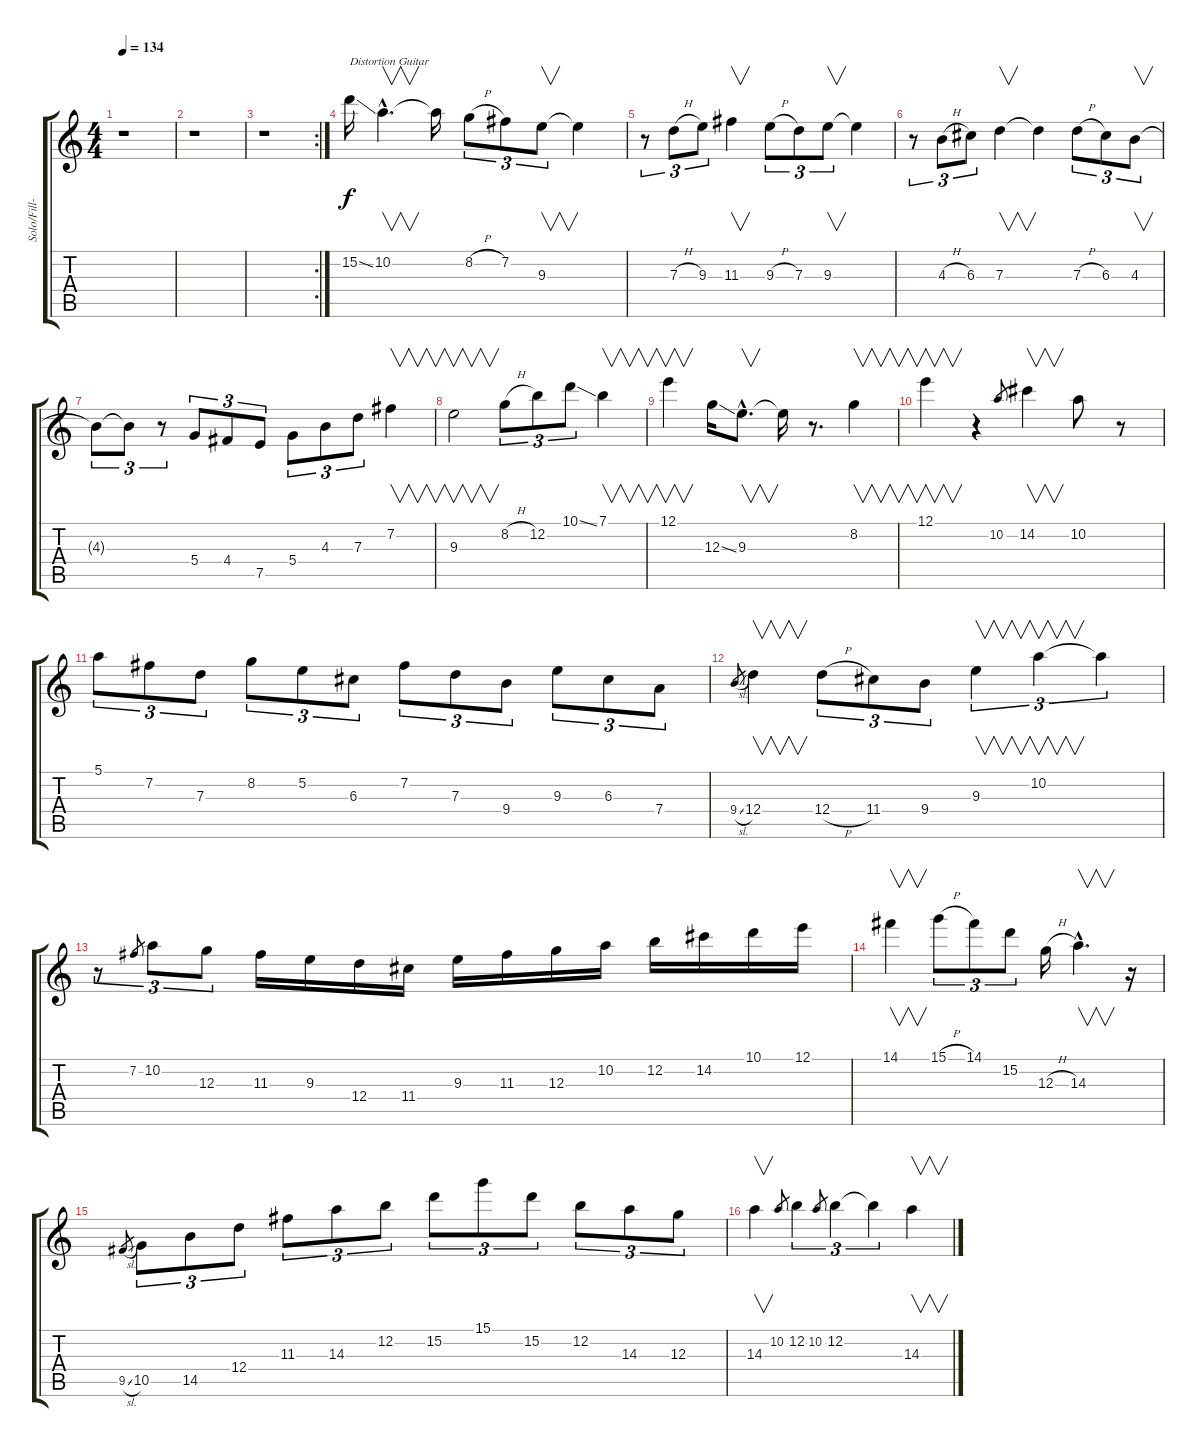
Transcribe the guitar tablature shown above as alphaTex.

\track ("Solo/Fill-ins (right ch)" "Solo/Fill-") {instrument acousticguitarsteel}
\staff {score tabs}
\tuning (E4 B3 G3 D3 A2 E2) {hide}
\ts (4 4)
\tempo 134
\clef g2
\ks c
r.1{dy f} |
r.1 |
\rc 2
r.1 |
15.2{ss}.16{txt "Distortion Guitar" volume 16 instrument distortionguitar} 10.2{hac}.4{v d} 10.2{t}.16 8.2{h}.8{tu (3 2)} 7.2.8{tu (3 2)} 9.3.8{v tu (3 2)} 9.3{t}.4 |
r.8{tu (3 2)} 7.3{h}.8{tu (3 2)} 9.3.8{tu (3 2)} 11.3.4{v} 9.3{h}.8{tu (3 2)} 7.3.8{tu (3 2)} 9.3.8{v tu (3 2)} 9.3{t}.4 |
r.8{tu (3 2)} 4.3{h}.8{tu (3 2)} 6.3.8{tu (3 2)} 7.3.4{v} 7.3{t}.4 7.3{h}.8{tu (3 2)} 6.3.8{tu (3 2)} 4.3.8{v tu (3 2)} |
4.3{t}.8{tu (3 2)} 4.3{t}.8{tu (3 2)} r.8{tu (3 2)} 5.4.8{tu (3 2)} 4.4.8{tu (3 2)} 7.5.8{tu (3 2)} 5.4.8{tu (3 2)} 4.3.8{tu (3 2)} 7.3.8{tu (3 2)} 7.2.4{v} |
9.3.2{v} 8.2{h}.8{tu (3 2)} 12.2.8{tu (3 2)} 10.1{ss}.8{tu (3 2)} 7.1.4{v} |
12.1.4{v} 12.3{ss}.16 9.3{hac}.8{v d} 9.3{t}.16 r.8{d} 8.2.4{v} |
12.1.4{v} r.4 10.2.8{gr} 14.2.4{v} 10.2.8 r.8 |
5.1.8{tu (3 2)} 7.2.8{tu (3 2)} 7.3.8{tu (3 2)} 8.2.8{tu (3 2)} 5.2.8{tu (3 2)} 6.3.8{tu (3 2)} 7.2.8{tu (3 2)} 7.3.8{tu (3 2)} 9.4.8{tu (3 2)} 9.3.8{tu (3 2)} 6.3.8{tu (3 2)} 7.4.8{tu (3 2)} |
9.4{sl}.8{gr} 12.4.4{v} 12.4{h}.8{tu (3 2)} 11.4.8{tu (3 2)} 9.4.8{tu (3 2)} 9.3.4{v tu (3 2)} 10.2.4{v tu (3 2)} 10.2{t}.4{tu (3 2)} |
r.8{tu (3 2)} 7.2.8{gr} 10.2.8{tu (3 2)} 12.3.8{tu (3 2)} 11.3.16 9.3.16 12.4.16 11.4.16 9.3.16 11.3.16 12.3.16 10.2.16 12.2.16 14.2.16 10.1.16 12.1.16 |
14.1.4{v} 15.1{h}.8{tu (3 2)} 14.1.8{tu (3 2)} 15.2.8{tu (3 2)} 12.3{h}.16 14.3{hac}.4{v d} r.16 |
9.5{sl}.8{gr} 10.5.8{tu (3 2)} 14.5.8{tu (3 2)} 12.4.8{tu (3 2)} 11.3.8{tu (3 2)} 14.3.8{tu (3 2)} 12.2.8{tu (3 2)} 15.2.8{tu (3 2)} 15.1.8{tu (3 2)} 15.2.8{tu (3 2)} 12.2.8{tu (3 2)} 14.3.8{tu (3 2)} 12.3.8{tu (3 2)} |
14.3.4{v} 10.2.8{gr} 12.2.4{tu (3 2)} 10.2.8{gr} 12.2.4{tu (3 2)} 12.2{t}.4{tu (3 2)} 14.3.4{v}
